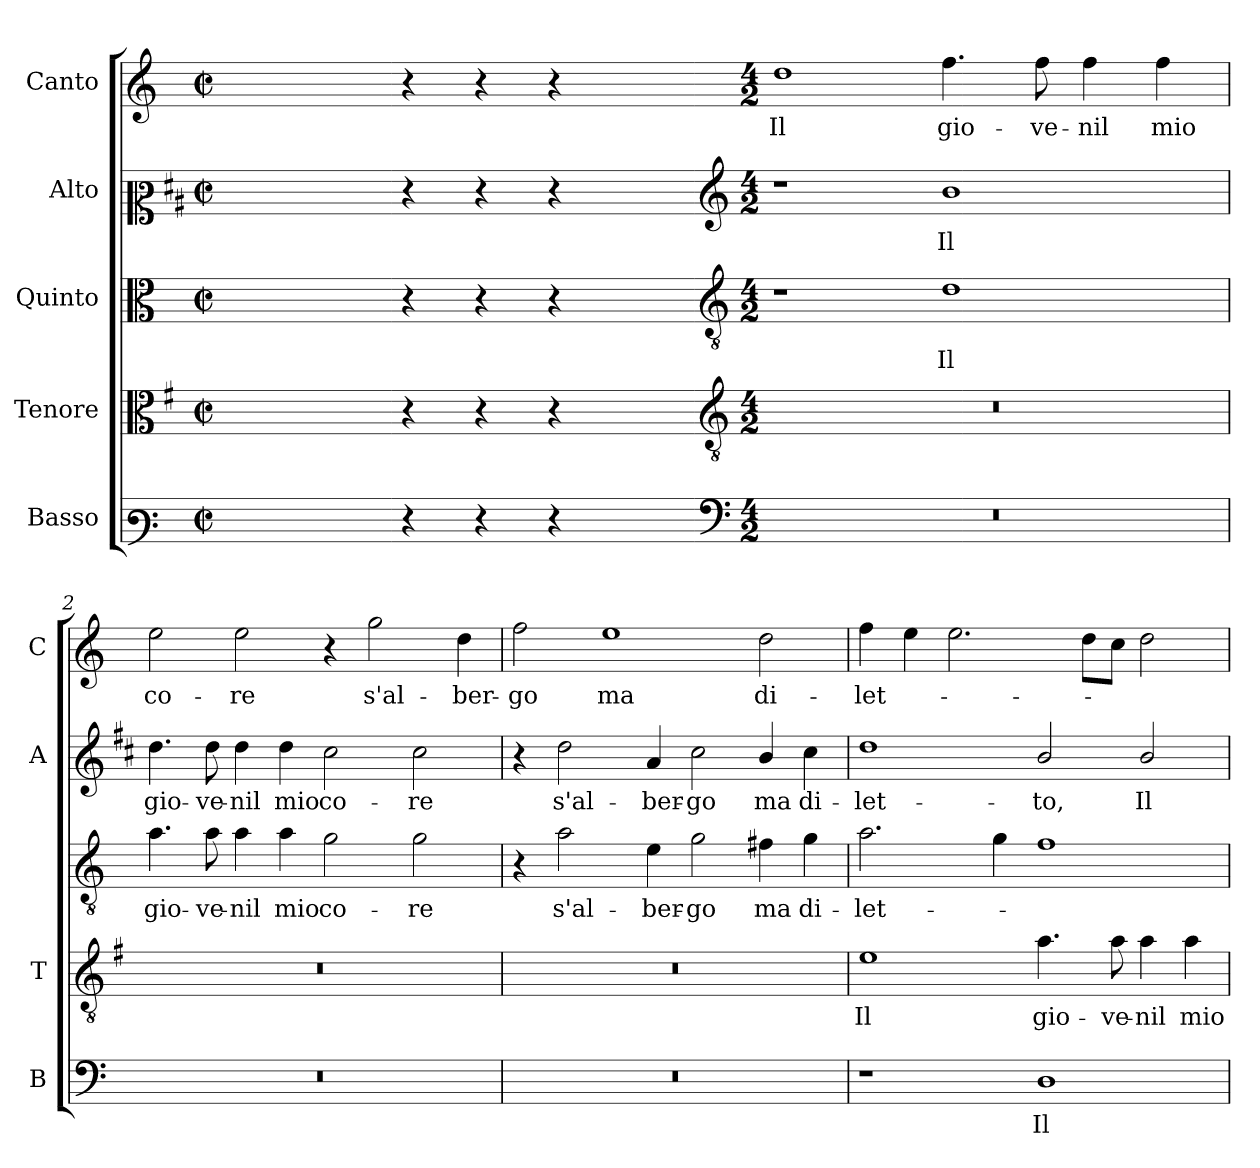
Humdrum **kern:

**kern	**text	**kern	**text	**kern	**text	**kern	**text	**kern	**text
*part5	*part5	*part4	*part4	*part3	*part3	*part2	*part2	*part1	*part1
*staff5	*staff5	*staff4	*staff4	*staff3	*staff3	*staff2	*staff2	*staff1	*staff1
*I"Basso	*	*I"Tenore	*	*I"Quinto	*	*I"Alto	*	*I"Canto	*
*I'B	*	*I'T	*	*	*	*I'A	*	*I'C	*
*clefF3	*	*clefC3	*	*clefC3	*	*clefC2	*	*clefG2	*
*	*	*ITrd4c7	*	*	*	*ITrd1c2	*	*	*
*k[]	*	*k[]	*	*k[]	*	*k[]	*	*k[]	*
*C:	*	*C:	*	*C:	*	*C:	*	*C:	*
*M2/2	*	*M2/2	*	*M2/2	*	*M2/2	*	*M2/2	*
*met(c|)	*	*met(c|)	*	*met(c|)	*	*met(c|)	*	*met(c|)	*
=	=	=	=	=	=	=	=	=	=
1ryy	.	1ryy	.	1ryy	.	1ryy	.	1ryy	.
=1X-	=1X-	=1X-	=1X-	=1X-	=1X-	=1X-	=1X-	=1X-	=1X-
4r	.	4r	.	4r	.	4r	.	4r	.
4r	.	4r	.	4r	.	4r	.	4r	.
4r	.	4r	.	4r	.	4r	.	4r	.
4ryy	.	4ryy	.	4ryy	.	4ryy	.	4ryy	.
=1-	=1-	=1-	=1-	=1-	=1-	=1-	=1-	=1-	=1-
*clefF4	*	*clefGv2	*	*clefGv2	*	*clefG2	*	*	*
*M4/2	*	*M4/2	*	*M4/2	*	*M4/2	*	*M4/2	*
!	!	!	!	!	!	!	!	!	!LO:LY:b
0r	.	0r	.	1r	.	1r	.	1dd	Il
!	!	!	!	!	!LO:LY:b	!	!LO:LY:b	!	!LO:LY:b
.	.	.	.	1d	Il	1a	Il	4.ff\	gio-
!	!	!	!	!	!	!	!	!	!LO:LY:b
.	.	.	.	.	.	.	.	8ff\	-ve-
!	!	!	!	!	!	!	!	!	!LO:LY:b
.	.	.	.	.	.	.	.	4ff\	-nil
!	!	!	!	!	!	!	!	!	!LO:LY:b
.	.	.	.	.	.	.	.	4ff\	mio
=2	=2	=2	=2	=2	=2	=2	=2	=2	=2
!	!	!	!	!	!LO:LY:b	!	!LO:LY:b	!	!LO:LY:b
0r	.	0r	.	4.a\	gio-	4.cc\	gio-	2ee\	co-
!	!	!	!	!	!LO:LY:b	!	!LO:LY:b	!	!
.	.	.	.	8a\	-ve-	8cc\	-ve-	.	.
!	!	!	!	!	!LO:LY:b	!	!LO:LY:b	!	!LO:LY:b
.	.	.	.	4a\	-nil	4cc\	-nil	2ee\	-re
!	!	!	!	!	!LO:LY:b	!	!LO:LY:b	!	!
.	.	.	.	4a\	mio	4cc\	mio	.	.
!	!	!	!	!	!LO:LY:b	!	!LO:LY:b	!	!
.	.	.	.	2g\	co-	2b\	co-	4r	.
!	!	!	!	!	!	!	!	!	!LO:LY:b
.	.	.	.	.	.	.	.	2gg\	s'al-
!	!	!	!	!	!LO:LY:b	!	!LO:LY:b	!	!
.	.	.	.	2g\	-re	2b\	-re	.	.
!	!	!	!	!	!	!	!	!	!LO:LY:b
.	.	.	.	.	.	.	.	4dd\	-ber-
=3	=3	=3	=3	=3	=3	=3	=3	=3	=3
!	!	!	!	!	!	!	!	!	!LO:LY:b
0r	.	0r	.	4r	.	4r	.	2ff\	-go
!	!	!	!	!	!LO:LY:b	!	!LO:LY:b	!	!
.	.	.	.	2a\	s'al-	2cc\	s'al-	.	.
!	!	!	!	!	!	!	!	!	!LO:LY:b
.	.	.	.	.	.	.	.	1ee	ma
!	!	!	!	!	!LO:LY:b	!	!LO:LY:b	!	!
.	.	.	.	4e\	-ber-	4g/	-ber-	.	.
!	!	!	!	!	!LO:LY:b	!	!LO:LY:b	!	!
.	.	.	.	2g\	-go	2b\	-go	.	.
!	!	!	!	!	!LO:LY:b	!	!LO:LY:b	!	!LO:LY:b
.	.	.	.	4f#X\	ma	4a/	ma	2dd\	di-
!	!	!	!	!	!LO:LY:b	!	!LO:LY:b	!	!
.	.	.	.	4g\	di-	4b\	di-	.	.
!!LO:LB:g=z
=4	=4	=4	=4	=4	=4	=4	=4	=4	=4
!	!	!	!LO:LY:b	!	!LO:LY:b	!	!LO:LY:b	!	!LO:LY:b
1r	.	1A	Il	2.a\	-let-	1cc	-let-	4ff\	-let-
.	.	.	.	.	.	.	.	4ee\	.
.	.	.	.	.	.	.	.	2.ee\	.
.	.	.	.	4g\	.	.	.	.	.
!	!LO:LY:b	!	!LO:LY:b	!	!	!	!LO:LY:b	!	!
1D	Il	4.d\	gio-	1f	.	2a/	-to,	.	.
.	.	.	.	.	.	.	.	8dd\L	.
!	!	!	!LO:LY:b	!	!	!	!	!	!
.	.	8d\	-ve-	.	.	.	.	8cc\J	.
!	!	!	!LO:LY:b	!	!	!	!LO:LY:b	!	!
.	.	4d\	-nil	.	.	2a/	Il	2dd\	.
!	!	!	!LO:LY:b	!	!	!	!	!	!
.	.	4d\	mio	.	.	.	.	.	.
=	=	=	=	=	=	=	=	=	=
*-	*-	*-	*-	*-	*-	*-	*-	*-	*-
